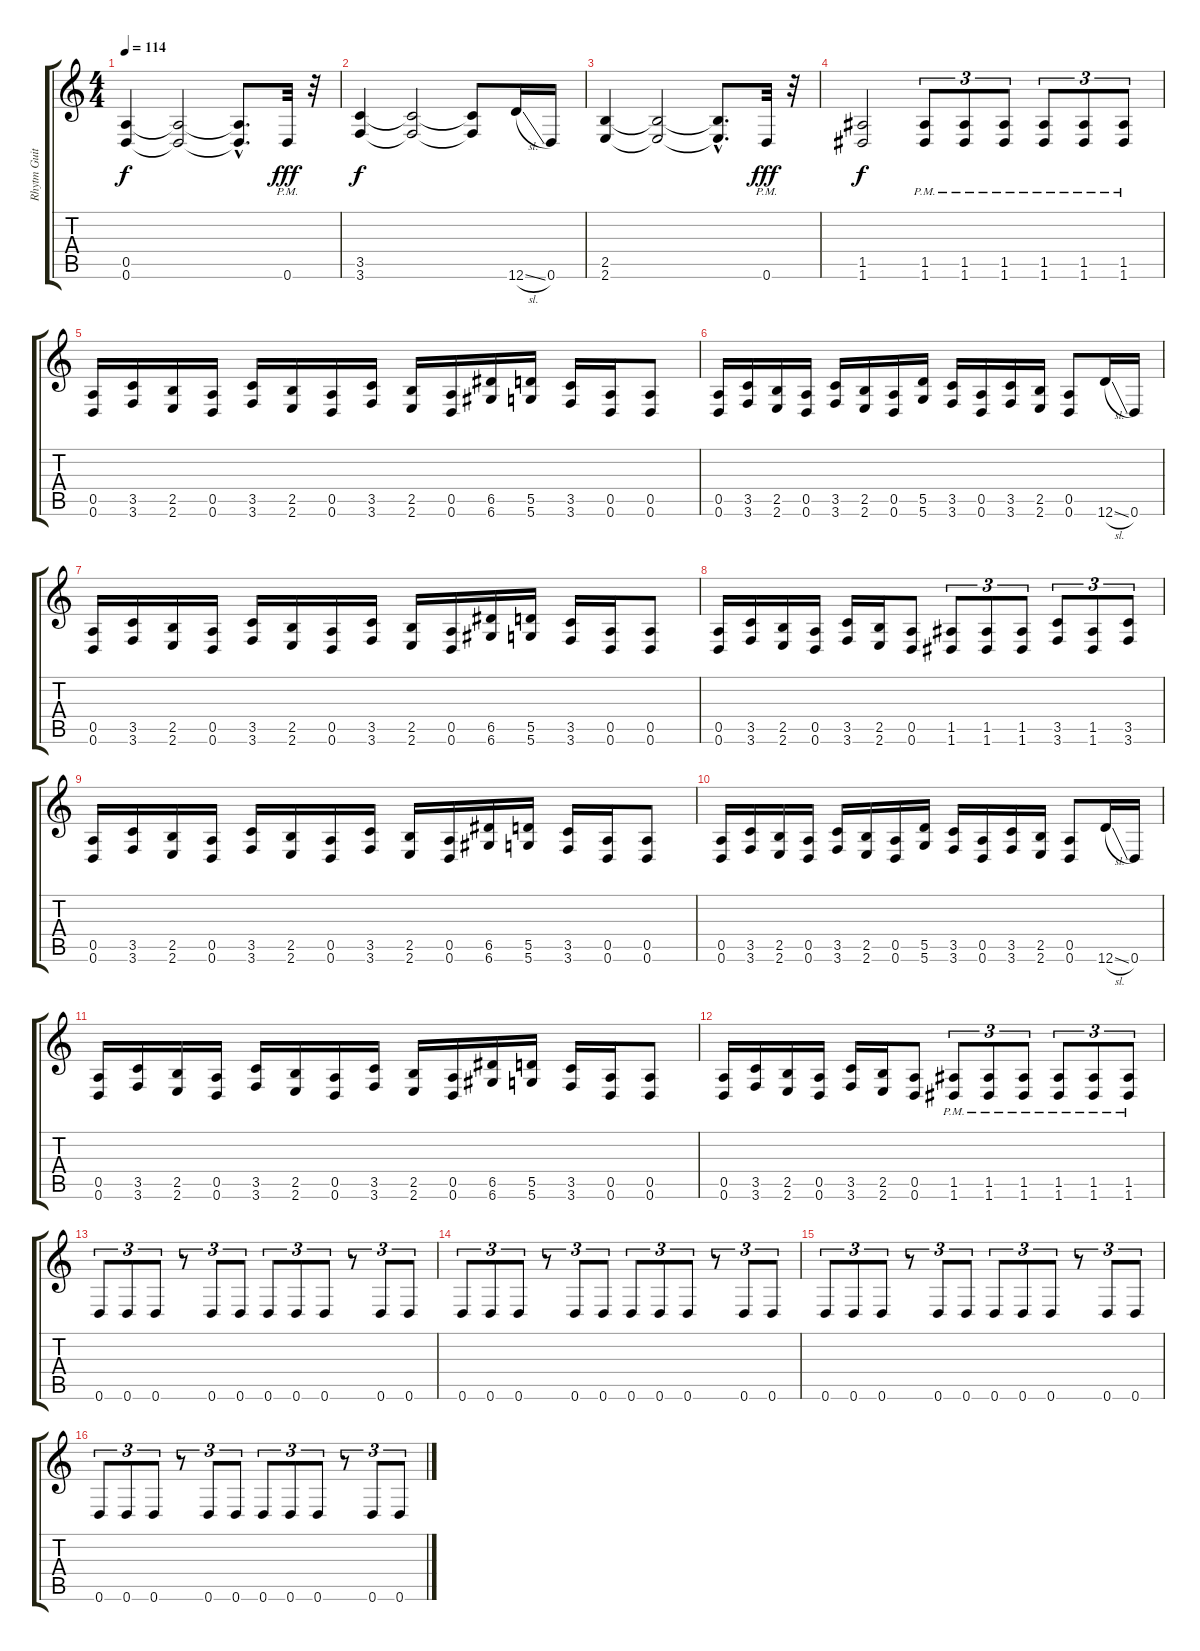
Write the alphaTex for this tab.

\track ("Rhytm Guitar" "Rhytm Guit") {instrument acousticguitarnylon}
\staff {score tabs}
\tuning (E4 B3 G3 D3 A2 D2) {hide}
\ts (4 4)
\tempo 114
\clef g2
\ks c
(0.5 0.6).4{dy f} (0.5{t} 0.6{t}).2 (0.5{hac t} 0.6{hac t}).8{d} 0.6{pm}.32{dy fff} r.32 |
(3.5 3.6).4{dy f} (3.5{t} 3.6{t}).2 (3.5{t} 3.6{t}).8 12.6{sl}.16 0.6.16 |
(2.5 2.6).4 (2.5{t} 2.6{t}).2 (2.5{hac t} 2.6{hac t}).8{d} 0.6{pm}.32{dy fff} r.32 |
(1.5 1.6).2{dy f} (1.5{pm} 1.6).8{tu (3 2)} (1.5{pm} 1.6).8{tu (3 2)} (1.5{pm} 1.6).8{tu (3 2)} (1.5{pm} 1.6).8{tu (3 2)} (1.5{pm} 1.6).8{tu (3 2)} (1.5{pm} 1.6).8{tu (3 2)} |
(0.5 0.6).16{volume 10} (3.5 3.6).16 (2.5 2.6).16 (0.5 0.6).16 (3.5 3.6).16 (2.5 2.6).16 (0.5 0.6).16 (3.5 3.6).16 (2.5 2.6).16 (0.5 0.6).16 (6.5 6.6).16 (5.5 5.6).16 (3.5 3.6).16 (0.5 0.6).16 (0.5 0.6).8 |
(0.5 0.6).16 (3.5 3.6).16 (2.5 2.6).16 (0.5 0.6).16 (3.5 3.6).16 (2.5 2.6).16 (0.5 0.6).16 (5.5 5.6).16 (3.5 3.6).16 (0.5 0.6).16 (3.5 3.6).16 (2.5 2.6).16 (0.5 0.6).8 12.6{sl}.16 0.6.16 |
(0.5 0.6).16 (3.5 3.6).16 (2.5 2.6).16 (0.5 0.6).16 (3.5 3.6).16 (2.5 2.6).16 (0.5 0.6).16 (3.5 3.6).16 (2.5 2.6).16 (0.5 0.6).16 (6.5 6.6).16 (5.5 5.6).16 (3.5 3.6).16 (0.5 0.6).16 (0.5 0.6).8 |
(0.5 0.6).16 (3.5 3.6).16 (2.5 2.6).16 (0.5 0.6).16 (3.5 3.6).16 (2.5 2.6).16 (0.5 0.6).8 (1.5 1.6).8{tu (3 2)} (1.5 1.6).8{tu (3 2)} (1.5 1.6).8{tu (3 2)} (3.5 3.6).8{tu (3 2)} (1.5 1.6).8{tu (3 2)} (3.5 3.6).8{tu (3 2)} |
(0.5 0.6).16 (3.5 3.6).16 (2.5 2.6).16 (0.5 0.6).16 (3.5 3.6).16 (2.5 2.6).16 (0.5 0.6).16 (3.5 3.6).16 (2.5 2.6).16 (0.5 0.6).16 (6.5 6.6).16 (5.5 5.6).16 (3.5 3.6).16 (0.5 0.6).16 (0.5 0.6).8 |
(0.5 0.6).16 (3.5 3.6).16 (2.5 2.6).16 (0.5 0.6).16 (3.5 3.6).16 (2.5 2.6).16 (0.5 0.6).16 (5.5 5.6).16 (3.5 3.6).16 (0.5 0.6).16 (3.5 3.6).16 (2.5 2.6).16 (0.5 0.6).8 12.6{sl}.16 0.6.16 |
(0.5 0.6).16 (3.5 3.6).16 (2.5 2.6).16 (0.5 0.6).16 (3.5 3.6).16 (2.5 2.6).16 (0.5 0.6).16 (3.5 3.6).16 (2.5 2.6).16 (0.5 0.6).16 (6.5 6.6).16 (5.5 5.6).16 (3.5 3.6).16 (0.5 0.6).16 (0.5 0.6).8 |
(0.5 0.6).16 (3.5 3.6).16 (2.5 2.6).16 (0.5 0.6).16 (3.5 3.6).16 (2.5 2.6).16 (0.5 0.6).8 (1.5{pm} 1.6).8{tu (3 2)} (1.5{pm} 1.6).8{tu (3 2)} (1.5{pm} 1.6).8{tu (3 2)} (1.5{pm} 1.6).8{tu (3 2)} (1.5{pm} 1.6).8{tu (3 2)} (1.5{pm} 1.6{pm}).8{tu (3 2)} |
0.6.8{tu (3 2)} 0.6.8{tu (3 2)} 0.6.8{tu (3 2)} r.8{tu (3 2)} 0.6.8{tu (3 2)} 0.6.8{tu (3 2)} 0.6.8{tu (3 2)} 0.6.8{tu (3 2)} 0.6.8{tu (3 2)} r.8{tu (3 2)} 0.6.8{tu (3 2)} 0.6.8{tu (3 2)} |
0.6.8{tu (3 2)} 0.6.8{tu (3 2)} 0.6.8{tu (3 2)} r.8{tu (3 2)} 0.6.8{tu (3 2)} 0.6.8{tu (3 2)} 0.6.8{tu (3 2)} 0.6.8{tu (3 2)} 0.6.8{tu (3 2)} r.8{tu (3 2)} 0.6.8{tu (3 2)} 0.6.8{tu (3 2)} |
0.6.8{tu (3 2)} 0.6.8{tu (3 2)} 0.6.8{tu (3 2)} r.8{tu (3 2)} 0.6.8{tu (3 2)} 0.6.8{tu (3 2)} 0.6.8{tu (3 2)} 0.6.8{tu (3 2)} 0.6.8{tu (3 2)} r.8{tu (3 2)} 0.6.8{tu (3 2)} 0.6.8{tu (3 2)} |
0.6.8{tu (3 2)} 0.6.8{tu (3 2)} 0.6.8{tu (3 2)} r.8{tu (3 2)} 0.6.8{tu (3 2)} 0.6.8{tu (3 2)} 0.6.8{tu (3 2)} 0.6.8{tu (3 2)} 0.6.8{tu (3 2)} r.8{tu (3 2)} 0.6.8{tu (3 2)} 0.6.8{tu (3 2)}
